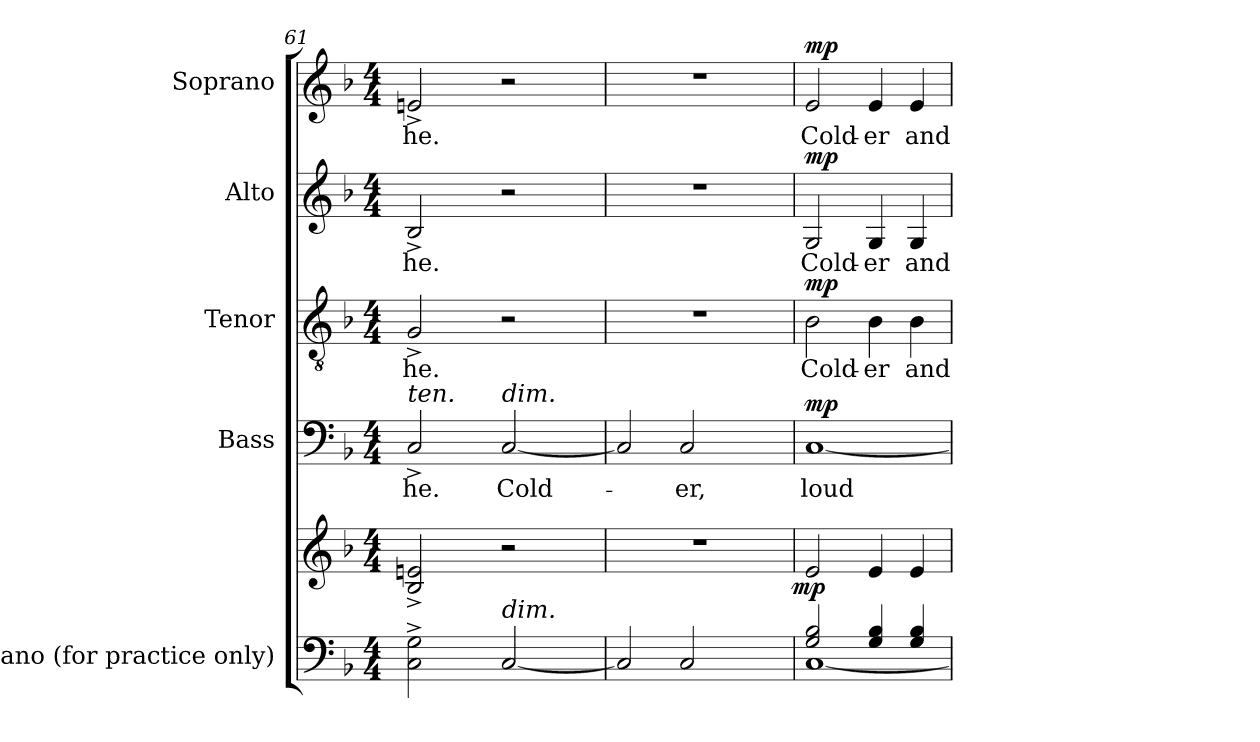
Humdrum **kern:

**kern	**kern	**dynam	**kern	**text	**dynam	**kern	**text	**dynam	**kern	**text	**dynam	**kern	**text	**dynam
*part5	*part5	*part5	*part4	*part4	*part4	*part3	*part3	*part3	*part2	*part2	*part2	*part1	*part1	*part1
*staff6	*staff5	*staff5/6	*staff4	*staff4	*staff4	*staff3	*staff3	*staff3	*staff2	*staff2	*staff2	*staff1	*staff1	*staff1
*I"Piano (for  practice only)	*	*	*I"Bass	*	*	*I"Tenor	*	*	*I"Alto	*	*	*I"Soprano	*	*
*I'Pno.	*	*	*I'B.	*	*	*I'T.	*	*	*I'A.	*	*	*I'S.	*	*
*clefF4	*clefG2	*	*clefF4	*	*	*clefGv2	*	*	*clefG2	*	*	*clefG2	*	*
*	*	*	*	*	*	*ITrd7c12	*	*	*	*	*	*	*	*
*k[b-]	*k[b-]	*	*k[b-]	*	*	*k[b-]	*	*	*k[b-]	*	*	*k[b-]	*	*
*F:	*F:	*	*F:	*	*	*F:	*	*	*F:	*	*	*F:	*	*
*M4/4	*M4/4	*	*M4/4	*	*	*M4/4	*	*	*M4/4	*	*	*M4/4	*	*
=61	=61	=61	=61	=61	=61	=61	=61	=61	=61	=61	=61	=61	=61	=61
!	!	!	!	!LO:LY:b:color=#000000	!	!	!	!	!	!	!	!	!	!
!	!	!	!	!	!	!	!LO:LY:b:color=#000000	!	!	!	!	!	!	!
!	!	!	!	!	!	!	!	!	!	!LO:LY:b:color=#000000	!	!	!	!
!	!	!	!LO:TX:a:i:t=ten.	!	!	!	!	!	!	!	!	!	!	!
!	!	!	!	!	!	!	!	!	!	!	!	!	!LO:LY:b:color=#000000	!
*	*^	*	*	*	*	*	*	*	*	*	*	*^	*	*
2Ci\^ 2Gi^	2B-i/^ 2eni^	8ryy	.	2C^i/	he.	.	2GG^i/	he.	.	2B-^i/	he.	.	2en^i/	8ryy	he.	.
.	.	32ryy	.	.	.	.	.	.	.	.	.	.	.	32ryy	.	.
.	.	128ryy	.	.	.	.	.	.	.	.	.	.	.	128ryy	.	.
.	.	512ryy	.	.	.	.	.	.	.	.	.	.	.	512ryy	.	.
*	*MM152	*	*	*	*	*	*	*	*	*	*	*	*MM152	*	*	*
.	.	2ryy	.	.	.	.	.	.	.	.	.	.	.	2ryy	.	.
!	!	!	!	!LO:TX:a:i:t=dim.	!	!	!	!	!	!	!	!	!	!	!	!
!LO:TX:a:i:t=dim.	!	!	!	!	!	!	!	!	!	!	!	!	!	!	!	!
!	!	!	!	!	!LO:LY:b:color=#000000	!	!	!	!	!	!	!	!	!	!	!
[<2Ci/	2r	.	.	[<2Ci/	Cold-	.	2r	.	.	2r	.	.	2r	.	.	.
.	.	4ryy	.	.	.	.	.	.	.	.	.	.	.	4ryy	.	.
.	.	16ryy	.	.	.	.	.	.	.	.	.	.	.	16ryy	.	.
.	.	64ryy	.	.	.	.	.	.	.	.	.	.	.	64ryy	.	.
.	.	256.ryy	.	.	.	.	.	.	.	.	.	.	.	256.ryy	.	.
*	*	*	*	*	*	*	*	*	*	*	*	*	*v	*v	*	*
=62	=62	=62	=62	=62	=62	=62	=62	=62	=62	=62	=62	=62	=62	=62	=62
2Ci/]	1r	2ryy	.	2Ci/]	.	.	1r	.	.	1r	.	.	1r	.	.
!	!	!	!	!	!LO:LY:b:color=#000000	!	!	!	!	!	!	!	!	!	!
2Ci/	.	4ryy	.	2Ci/	-er,	.	.	.	.	.	.	.	.	.	.
.	.	8ryy	.	.	.	.	.	.	.	.	.	.	.	.	.
.	.	16ryy	.	.	.	.	.	.	.	.	.	.	.	.	.
.	.	32ryy	.	.	.	.	.	.	.	.	.	.	.	.	.
.	.	64ryy	.	.	.	.	.	.	.	.	.	.	.	.	.
.	.	128...ryy	.	.	.	.	.	.	.	.	.	.	.	.	.
.	.	1024ryy	mp	.	.	.	.	.	.	.	.	.	.	.	.
*	*v	*v	*	*	*	*	*	*	*	*	*	*	*	*	*
=63	=63	=63	=63	=63	=63	=63	=63	=63	=63	=63	=63	=63	=63	=63
*^	*	*	*	*	*	*	*	*	*	*	*	*	*	*
*	*	*^	*	*	*	*	*	*	*	*	*	*	*	*	*
!	!	!	!	!	!	!LO:LY:b:color=#000000	!	!	!	!	!	!	!	!	!	!
*	*	*v	*v	*	*	*	*	*	*	*	*	*	*	*	*	*
*	*	*^	*	*	*	*	*	*	*	*	*	*	*	*	*
!	!	!	!	!	!	!	!	!	!LO:LY:b:color=#000000	!	!	!	!	!	!	!
*	*	*v	*v	*	*	*	*	*	*	*	*	*	*	*	*	*
*	*	*^	*	*	*	*	*	*	*	*	*	*	*	*	*
!	!	!	!	!	!	!	!	!	!	!	!	!LO:LY:b:color=#000000	!	!	!	!
*	*	*v	*v	*	*	*	*	*	*	*	*	*	*	*	*	*
*	*	*^	*	*	*	*	*	*	*	*	*	*	*	*	*
!	!	!	!	!	!	!	!	!	!	!	!	!	!	!	!LO:LY:b:color=#000000	!
*	*	*v	*v	*	*	*	*	*	*	*	*	*	*	*	*	*
2Gi/ 2B-i	[<1Ci	2ei/	.	[<1Ci	loud-	mp	2BB-i\	Cold-	mp	2Gi/	Cold-	mp	2ei/	Cold-	mp
!	!	!	!	!	!	!	!	!LO:LY:b:color=#000000	!	!	!	!	!	!	!
!	!	!	!	!	!	!	!	!	!	!	!LO:LY:b:color=#000000	!	!	!	!
!	!	!	!	!	!	!	!	!	!	!	!	!	!	!LO:LY:b:color=#000000	!
4Gi/ 4B-i	.	4ei/	.	.	.	.	4BB-i\	-er	.	4Gi/	-er	.	4ei/	-er	.
!	!	!	!	!	!	!	!	!LO:LY:b:color=#000000	!	!	!	!	!	!	!
!	!	!	!	!	!	!	!	!	!	!	!LO:LY:b:color=#000000	!	!	!	!
!	!	!	!	!	!	!	!	!	!	!	!	!	!	!LO:LY:b:color=#000000	!
4Gi/ 4B-i	.	4ei/	.	.	.	.	4BB-i\	and	.	4Gi/	and	.	4ei/	and	.
*v	*v	*	*	*	*	*	*	*	*	*	*	*	*	*	*
=	=	=	=	=	=	=	=	=	=	=	=	=	=	=
*-	*-	*-	*-	*-	*-	*-	*-	*-	*-	*-	*-	*-	*-	*-
